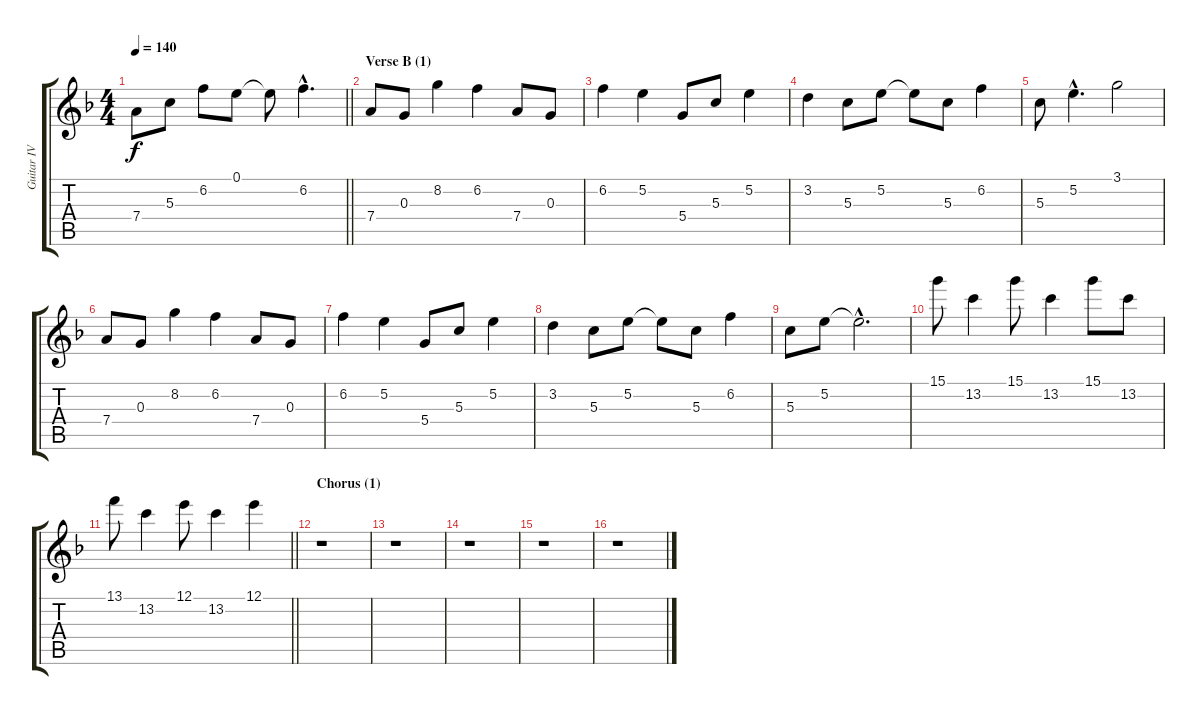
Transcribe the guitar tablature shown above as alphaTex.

\track ("Guitar IV (Jun)" "Guitar IV ") {instrument electricguitarjazz}
\staff {score tabs}
\tuning (E4 B3 G3 D3 A2 E2) {hide}
\ts (4 4)
\tempo 140
\clef g2
\barLineRight lightlight
\ks f
7.4{t}.8{dy f} 5.3.8 6.2.8 0.1.8 0.1{t}.8 6.2{hac}.4{d} |
\section ("" "Verse B (1)")
7.4.8 0.3.8 8.2.4 6.2.4 7.4.8 0.3.8 |
6.2.4 5.2.4 5.4.8 5.3.8 5.2.4 |
3.2.4 5.3.8 5.2.8 5.2{t}.8 5.3.8 6.2.4 |
5.3.8 5.2{hac}.4{d} 3.1.2 |
7.4.8 0.3.8 8.2.4 6.2.4 7.4.8 0.3.8 |
6.2.4 5.2.4 5.4.8 5.3.8 5.2.4 |
3.2.4 5.3.8 5.2.8 5.2{t}.8 5.3.8 6.2.4 |
5.3.8 5.2.8 5.2{hac t}.2{d} |
15.1.8 13.2.4 15.1.8 13.2.4 15.1.8 13.2.8 |
\barLineRight lightlight
13.1.8 13.2.4 12.1.8 13.2.4 12.1.4 |
\section ("" "Chorus (1)")
r.1 |
r.1 |
r.1 |
r.1 |
r.1
